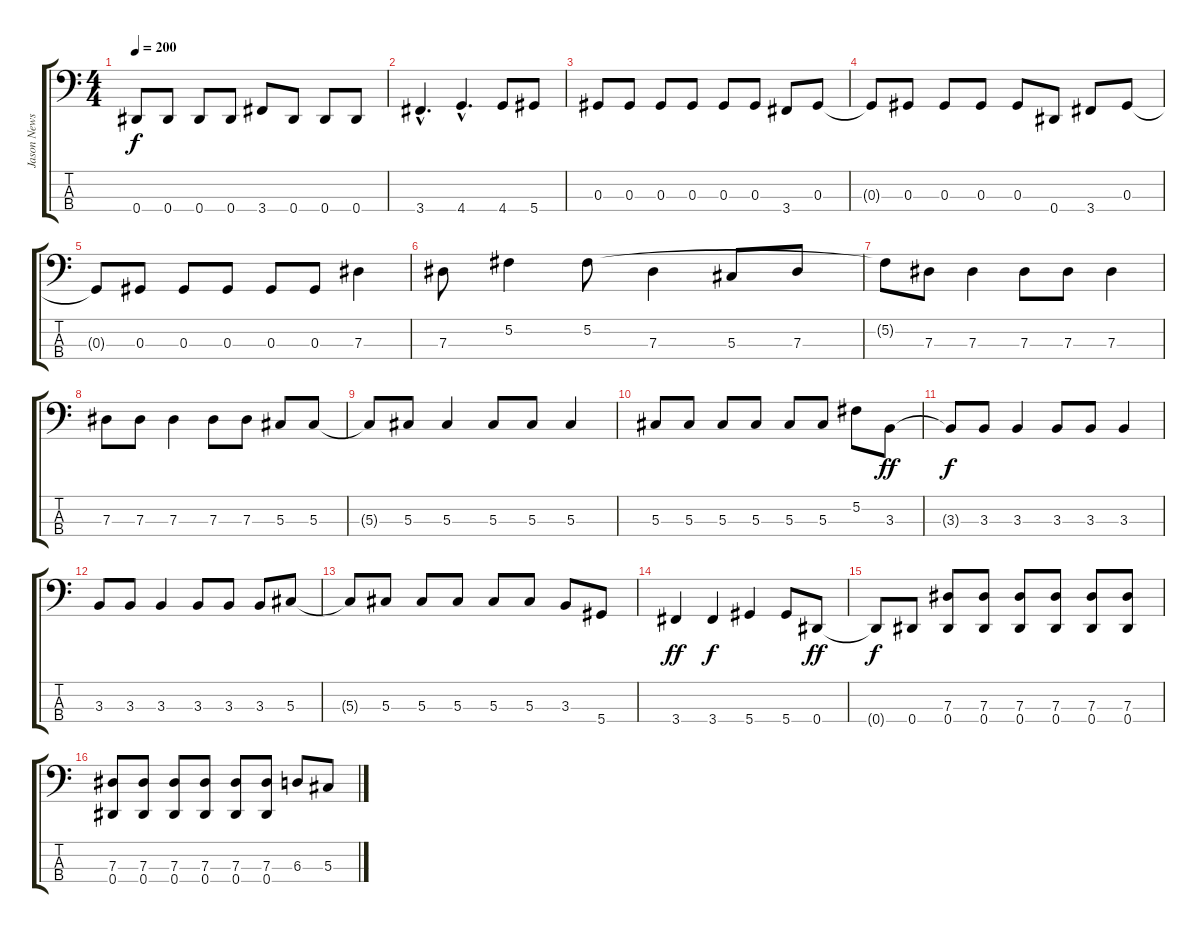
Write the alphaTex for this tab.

\track ("Jason Newsted" "Jason News") {instrument electricbasspick}
\staff {score tabs}
\tuning (Gb2 Db2 Ab1 Eb1) {hide}
\ts (4 4)
\tempo 200
\clef f4
\ks c
0.4{t}.8{dy f} 0.4.8 0.4.8 0.4.8 3.4.8 0.4.8 0.4.8 0.4.8 |
3.4{hac}.4{d} 4.4{hac}.4{d} 4.4.8 5.4.8 |
0.3.8 0.3.8 0.3.8 0.3.8 0.3.8 0.3.8 3.4.8 0.3.8 |
0.3{t}.8 0.3.8 0.3.8 0.3.8 0.3.8 0.4.8 3.4.8 0.3.8 |
0.3{t}.8 0.3.8 0.3.8 0.3.8 0.3.8 0.3.8 7.3.4 |
7.3.8 5.2.4 5.2.8 7.3.4 5.3.8 7.3.8 |
5.2{t}.8 7.3.8 7.3.4 7.3.8 7.3.8 7.3.4 |
7.3.8 7.3.8 7.3.4 7.3.8 7.3.8 5.3.8 5.3.8 |
5.3{t}.8 5.3.8 5.3.4 5.3.8 5.3.8 5.3.4 |
5.3.8 5.3.8 5.3.8 5.3.8 5.3.8 5.3.8 5.2.8 3.3.8{dy ff} |
3.3{t}.8{dy f} 3.3.8 3.3.4 3.3.8 3.3.8 3.3.4 |
3.3.8 3.3.8 3.3.4 3.3.8 3.3.8 3.3.8 5.3.8 |
5.3{t}.8 5.3.8 5.3.8 5.3.8 5.3.8 5.3.8 3.3.8 5.4.8 |
3.4.4{dy ff} 3.4.4{dy f} 5.4.4 5.4.8 0.4.8{dy ff} |
0.4{t}.8{dy f} 0.4.8 (7.3 0.4).8 (7.3 0.4).8 (7.3 0.4).8 (7.3 0.4).8 (7.3 0.4).8 (7.3 0.4).8 |
(7.3 0.4).8 (7.3 0.4).8 (7.3 0.4).8 (7.3 0.4).8 (7.3 0.4).8 (7.3 0.4).8 6.3.8 5.3.8
